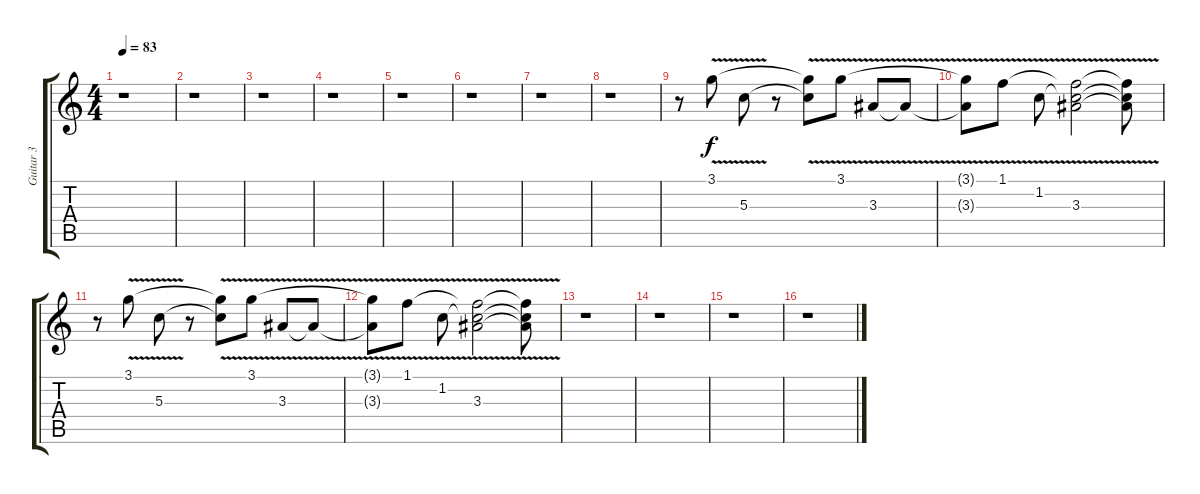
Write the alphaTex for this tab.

\track ("Guitar 3" "Guitar 3") {instrument electricguitarjazz}
\staff {score tabs}
\tuning (E4 B3 G3 D3 A2 D2) {hide}
\ts (4 4)
\tempo 83
\clef g2
\ks c
r.1{dy f} |
r.1 |
r.1 |
r.1 |
r.1 |
r.1 |
r.1 |
r.1 |
r.8 3.1{v}.8 5.3{v}.8 r.8 (3.1{t} 5.3{t}).8 3.1{v}.8 3.3{v}.8 3.3{t}.8 |
(3.1{t} 3.3{t}).8 1.1{v}.8 1.2{v}.8 (1.1{v t} 1.2{v t} 3.3{v}).2 (1.1{t} 1.2{t} 3.3{t}).8 |
r.8 3.1{v}.8 5.3{v}.8 r.8 (3.1{t} 5.3{t}).8 3.1{v}.8 3.3{v}.8 3.3{t}.8 |
(3.1{t} 3.3{t}).8 1.1{v}.8 1.2{v}.8 (1.1{v t} 1.2{v t} 3.3{v}).2 (1.1{t} 1.2{t} 3.3{t}).8 |
r.1 |
r.1 |
r.1 |
r.1
